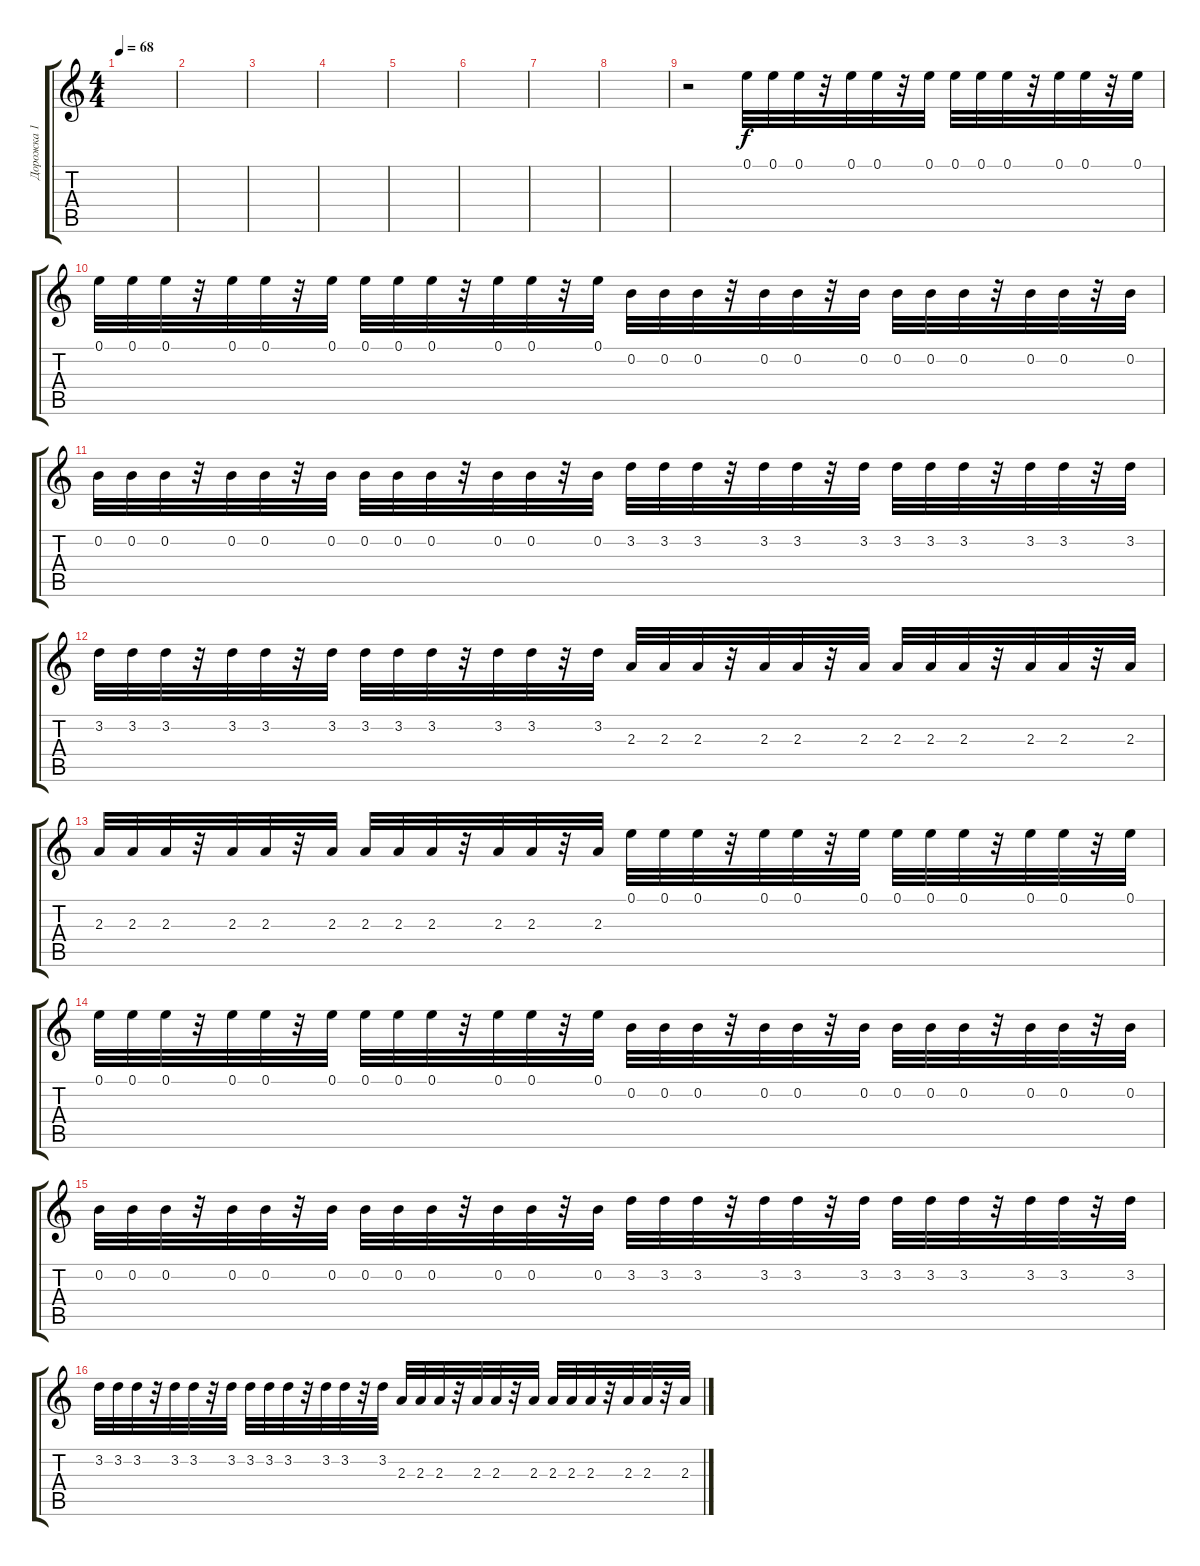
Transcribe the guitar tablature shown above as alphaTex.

\track ("Дорожка 1" "Дорожка 1") {instrument electricguitarmuted}
\staff {score tabs}
\tuning (E4 B3 G3 D3 A2 E2) {hide}
\ts (4 4)
\tempo 68
\clef g2
\ks c
|
|
|
|
|
|
|
|
r.2 0.1.32{volume 11} 0.1.32 0.1.32 r.32 0.1.32 0.1.32 r.32 0.1.32 0.1.32 0.1.32 0.1.32 r.32 0.1.32 0.1.32 r.32 0.1.32 |
0.1.32 0.1.32 0.1.32 r.32 0.1.32 0.1.32 r.32 0.1.32 0.1.32 0.1.32 0.1.32 r.32 0.1.32 0.1.32 r.32 0.1.32 0.2.32 0.2.32 0.2.32 r.32 0.2.32 0.2.32 r.32 0.2.32 0.2.32 0.2.32 0.2.32 r.32 0.2.32 0.2.32 r.32 0.2.32 |
0.2.32 0.2.32 0.2.32 r.32 0.2.32 0.2.32 r.32 0.2.32 0.2.32 0.2.32 0.2.32 r.32 0.2.32 0.2.32 r.32 0.2.32 3.2.32 3.2.32 3.2.32 r.32 3.2.32 3.2.32 r.32 3.2.32 3.2.32 3.2.32 3.2.32 r.32 3.2.32 3.2.32 r.32 3.2.32 |
3.2.32 3.2.32 3.2.32 r.32 3.2.32 3.2.32 r.32 3.2.32 3.2.32 3.2.32 3.2.32 r.32 3.2.32 3.2.32 r.32 3.2.32 2.3.32 2.3.32 2.3.32 r.32 2.3.32 2.3.32 r.32 2.3.32 2.3.32 2.3.32 2.3.32 r.32 2.3.32 2.3.32 r.32 2.3.32 |
2.3.32 2.3.32 2.3.32 r.32 2.3.32 2.3.32 r.32 2.3.32 2.3.32 2.3.32 2.3.32 r.32 2.3.32 2.3.32 r.32 2.3.32 0.1.32 0.1.32 0.1.32 r.32 0.1.32 0.1.32 r.32 0.1.32 0.1.32 0.1.32 0.1.32 r.32 0.1.32 0.1.32 r.32 0.1.32 |
0.1.32 0.1.32 0.1.32 r.32 0.1.32 0.1.32 r.32 0.1.32 0.1.32 0.1.32 0.1.32 r.32 0.1.32 0.1.32 r.32 0.1.32 0.2.32 0.2.32 0.2.32 r.32 0.2.32 0.2.32 r.32 0.2.32 0.2.32 0.2.32 0.2.32 r.32 0.2.32 0.2.32 r.32 0.2.32 |
0.2.32 0.2.32 0.2.32 r.32 0.2.32 0.2.32 r.32 0.2.32 0.2.32 0.2.32 0.2.32 r.32 0.2.32 0.2.32 r.32 0.2.32 3.2.32 3.2.32 3.2.32 r.32 3.2.32 3.2.32 r.32 3.2.32 3.2.32 3.2.32 3.2.32 r.32 3.2.32 3.2.32 r.32 3.2.32 |
3.2.32 3.2.32 3.2.32 r.32 3.2.32 3.2.32 r.32 3.2.32 3.2.32 3.2.32 3.2.32 r.32 3.2.32 3.2.32 r.32 3.2.32 2.3.32 2.3.32 2.3.32 r.32 2.3.32 2.3.32 r.32 2.3.32 2.3.32 2.3.32 2.3.32 r.32 2.3.32 2.3.32 r.32 2.3.32
